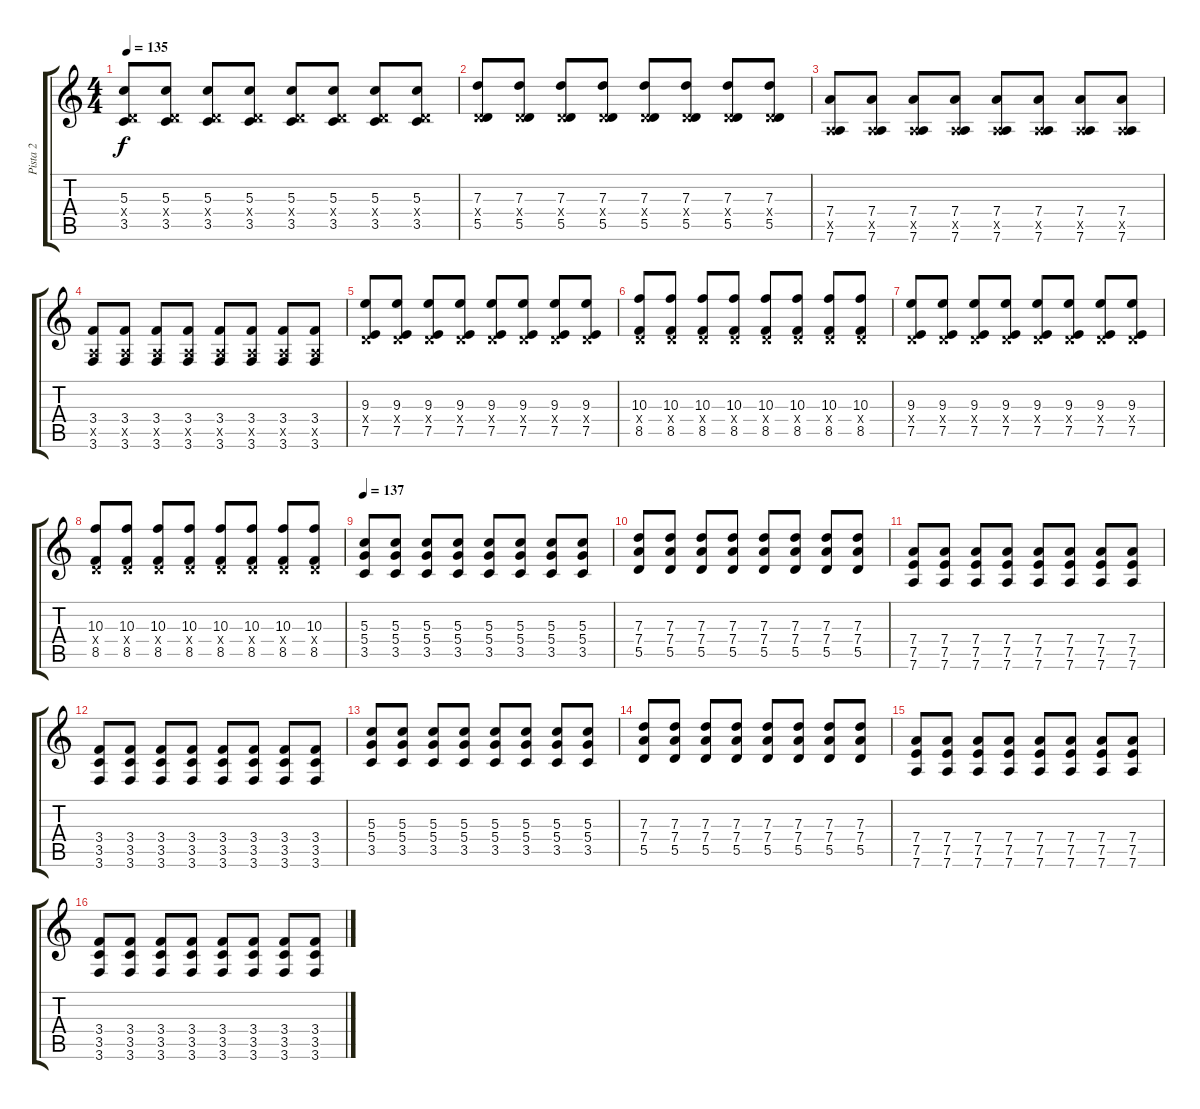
\track ("Pista 2" "Pista 2") {instrument distortionguitar}
\staff {score tabs}
\tuning (E4 B3 G3 D3 A2 D2) {hide}
\ts (4 4)
\tempo 135
\clef g2
\ks c
(5.3 0.4{x} 3.5).8{dy f} (5.3 0.4{x} 3.5).8 (5.3 0.4{x} 3.5).8 (5.3 0.4{x} 3.5).8 (5.3 0.4{x} 3.5).8 (5.3 0.4{x} 3.5).8 (5.3 0.4{x} 3.5).8 (5.3 0.4{x} 3.5).8 |
(7.3 0.4{x} 5.5).8 (7.3 0.4{x} 5.5).8 (7.3 0.4{x} 5.5).8 (7.3 0.4{x} 5.5).8 (7.3 0.4{x} 5.5).8 (7.3 0.4{x} 5.5).8 (7.3 0.4{x} 5.5).8 (7.3 0.4{x} 5.5).8 |
(7.4 0.5{x} 7.6).8 (7.4 0.5{x} 7.6).8 (7.4 0.5{x} 7.6).8 (7.4 0.5{x} 7.6).8 (7.4 0.5{x} 7.6).8 (7.4 0.5{x} 7.6).8 (7.4 0.5{x} 7.6).8 (7.4 0.5{x} 7.6).8 |
(3.4 0.5{x} 3.6).8 (3.4 0.5{x} 3.6).8 (3.4 0.5{x} 3.6).8 (3.4 0.5{x} 3.6).8 (3.4 0.5{x} 3.6).8 (3.4 0.5{x} 3.6).8 (3.4 0.5{x} 3.6).8 (3.4 0.5{x} 3.6).8 |
(9.3 0.4{x} 7.5).8 (9.3 0.4{x} 7.5).8 (9.3 0.4{x} 7.5).8 (9.3 0.4{x} 7.5).8 (9.3 0.4{x} 7.5).8 (9.3 0.4{x} 7.5).8 (9.3 0.4{x} 7.5).8 (9.3 0.4{x} 7.5).8 |
(10.3 0.4{x} 8.5).8 (10.3 0.4{x} 8.5).8 (10.3 0.4{x} 8.5).8 (10.3 0.4{x} 8.5).8 (10.3 0.4{x} 8.5).8 (10.3 0.4{x} 8.5).8 (10.3 0.4{x} 8.5).8 (10.3 0.4{x} 8.5).8 |
(9.3 0.4{x} 7.5).8 (9.3 0.4{x} 7.5).8 (9.3 0.4{x} 7.5).8 (9.3 0.4{x} 7.5).8 (9.3 0.4{x} 7.5).8 (9.3 0.4{x} 7.5).8 (9.3 0.4{x} 7.5).8 (9.3 0.4{x} 7.5).8 |
(10.3 0.4{x} 8.5).8 (10.3 0.4{x} 8.5).8 (10.3 0.4{x} 8.5).8 (10.3 0.4{x} 8.5).8 (10.3 0.4{x} 8.5).8 (10.3 0.4{x} 8.5).8 (10.3 0.4{x} 8.5).8 (10.3 0.4{x} 8.5).8 |
\tempo 137
(5.3 5.4 3.5).8 (5.3 5.4 3.5).8 (5.3 5.4 3.5).8 (5.3 5.4 3.5).8 (5.3 5.4 3.5).8 (5.3 5.4 3.5).8 (5.3 5.4 3.5).8 (5.3 5.4 3.5).8 |
(7.3 7.4 5.5).8 (7.3 7.4 5.5).8 (7.3 7.4 5.5).8 (7.3 7.4 5.5).8 (7.3 7.4 5.5).8 (7.3 7.4 5.5).8 (7.3 7.4 5.5).8 (7.3 7.4 5.5).8 |
(7.4 7.5 7.6).8 (7.4 7.5 7.6).8 (7.4 7.5 7.6).8 (7.4 7.5 7.6).8 (7.4 7.5 7.6).8 (7.4 7.5 7.6).8 (7.4 7.5 7.6).8 (7.4 7.5 7.6).8 |
(3.4 3.5 3.6).8 (3.4 3.5 3.6).8 (3.4 3.5 3.6).8 (3.4 3.5 3.6).8 (3.4 3.5 3.6).8 (3.4 3.5 3.6).8 (3.4 3.5 3.6).8 (3.4 3.5 3.6).8 |
(5.3 5.4 3.5).8 (5.3 5.4 3.5).8 (5.3 5.4 3.5).8 (5.3 5.4 3.5).8 (5.3 5.4 3.5).8 (5.3 5.4 3.5).8 (5.3 5.4 3.5).8 (5.3 5.4 3.5).8 |
(7.3 7.4 5.5).8 (7.3 7.4 5.5).8 (7.3 7.4 5.5).8 (7.3 7.4 5.5).8 (7.3 7.4 5.5).8 (7.3 7.4 5.5).8 (7.3 7.4 5.5).8 (7.3 7.4 5.5).8 |
(7.4 7.5 7.6).8 (7.4 7.5 7.6).8 (7.4 7.5 7.6).8 (7.4 7.5 7.6).8 (7.4 7.5 7.6).8 (7.4 7.5 7.6).8 (7.4 7.5 7.6).8 (7.4 7.5 7.6).8 |
(3.4 3.5 3.6).8 (3.4 3.5 3.6).8 (3.4 3.5 3.6).8 (3.4 3.5 3.6).8 (3.4 3.5 3.6).8 (3.4 3.5 3.6).8 (3.4 3.5 3.6).8 (3.4 3.5 3.6).8
